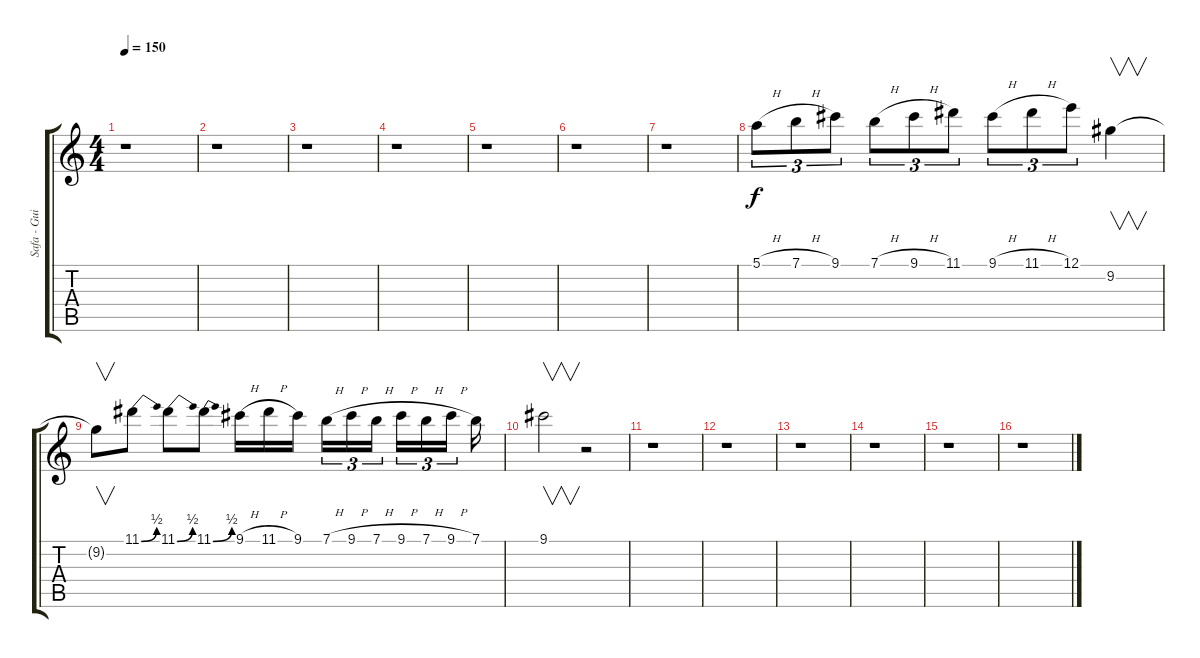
\track ("Safa - Guitar Harmonics" "Safa - Gui") {instrument distortionguitar}
\staff {score tabs}
\tuning (E4 B3 G3 D3 A2 E2) {hide}
\ts (4 4)
\tempo 150
\clef g2
\ks c
r.1{dy f} |
r.1 |
r.1 |
r.1 |
r.1 |
r.1 |
r.1 |
5.1{h}.8{tu (3 2)} 7.1{h}.8{tu (3 2)} 9.1.8{tu (3 2)} 7.1{h}.8{tu (3 2)} 9.1{h}.8{tu (3 2)} 11.1.8{tu (3 2)} 9.1{h}.8{tu (3 2)} 11.1{h}.8{tu (3 2)} 12.1.8{tu (3 2)} 9.2.4{v} |
9.2{t}.8{v} 11.1{be (bend 0 0 60 2)}.8 11.1{be (bend 0 0 60 2)}.8 11.1{be (bend 0 0 60 2)}.8 9.1{h}.16 11.1{h}.16 9.1.16 7.1{h}.16{tu (3 2)} 9.1{h}.16{tu (3 2)} 7.1{h}.16{tu (3 2)} 9.1{h}.16{tu (3 2)} 7.1{h}.16{tu (3 2)} 9.1{h}.16{tu (3 2)} 7.1.16 |
9.1.2{v} r.2 |
r.1 |
r.1 |
r.1 |
r.1 |
r.1 |
r.1
